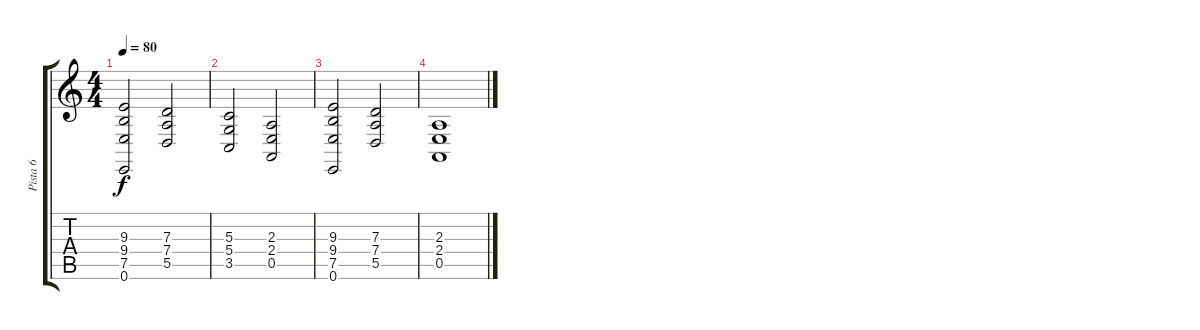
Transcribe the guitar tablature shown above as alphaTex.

\track ("Pista 6" "Pista 6") {instrument stringensemble1}
\staff {score tabs}
\tuning (E4 B3 G3 D3 A2 E2) {hide}
\ts (4 4)
\tempo 80
\clef g2
\ks c
(9.3 9.4 7.5 0.6).2{dy f} (7.3 7.4 5.5).2 |
(5.3 5.4 3.5).2 (2.3 2.4 0.5).2 |
(9.3 9.4 7.5 0.6).2 (7.3 7.4 5.5).2 |
(2.3 2.4 0.5).1
